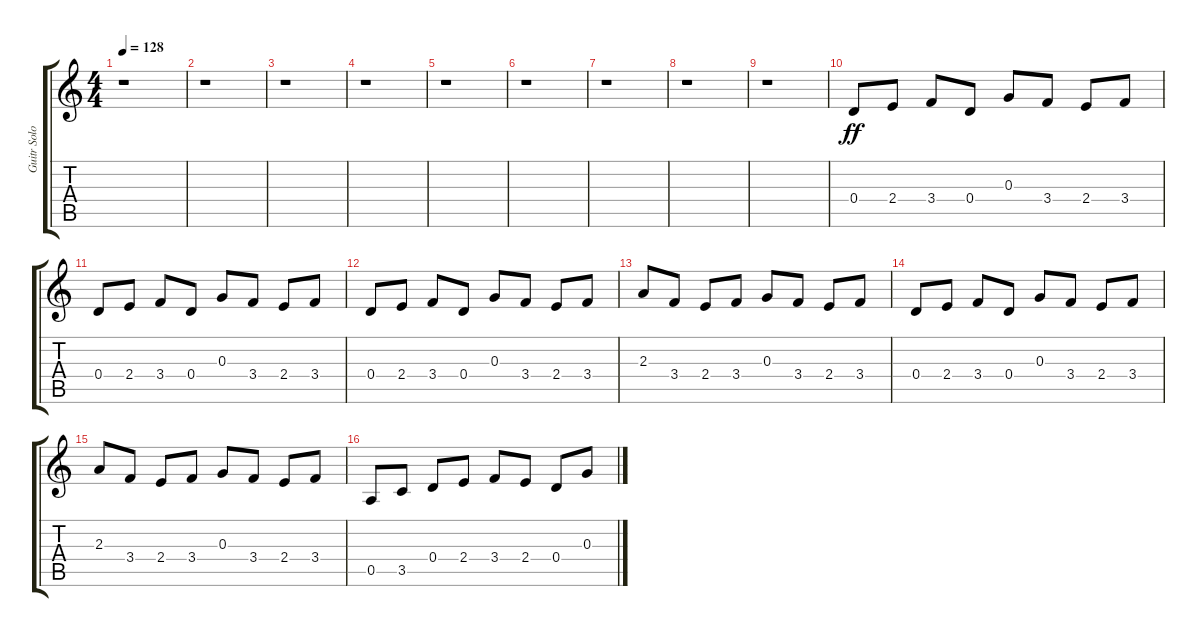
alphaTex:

\track ("Guitr Solo" "Guitr Solo") {instrument overdrivenguitar}
\staff {score tabs}
\tuning (E4 B3 G3 D3 A2 E2) {hide}
\ts (4 4)
\tempo 128
\clef g2
\ks c
r.1{dy ff} |
r.1 |
r.1 |
r.1 |
r.1 |
r.1 |
r.1 |
r.1 |
r.1 |
0.4.8 2.4.8 3.4.8 0.4.8 0.3.8 3.4.8 2.4.8 3.4.8 |
0.4.8 2.4.8 3.4.8 0.4.8 0.3.8 3.4.8 2.4.8 3.4.8 |
0.4.8 2.4.8 3.4.8 0.4.8 0.3.8 3.4.8 2.4.8 3.4.8 |
2.3.8 3.4.8 2.4.8 3.4.8 0.3.8 3.4.8 2.4.8 3.4.8 |
0.4.8 2.4.8 3.4.8 0.4.8 0.3.8 3.4.8 2.4.8 3.4.8 |
2.3.8 3.4.8 2.4.8 3.4.8 0.3.8 3.4.8 2.4.8 3.4.8 |
0.5.8 3.5.8 0.4.8 2.4.8 3.4.8 2.4.8 0.4.8 0.3.8
